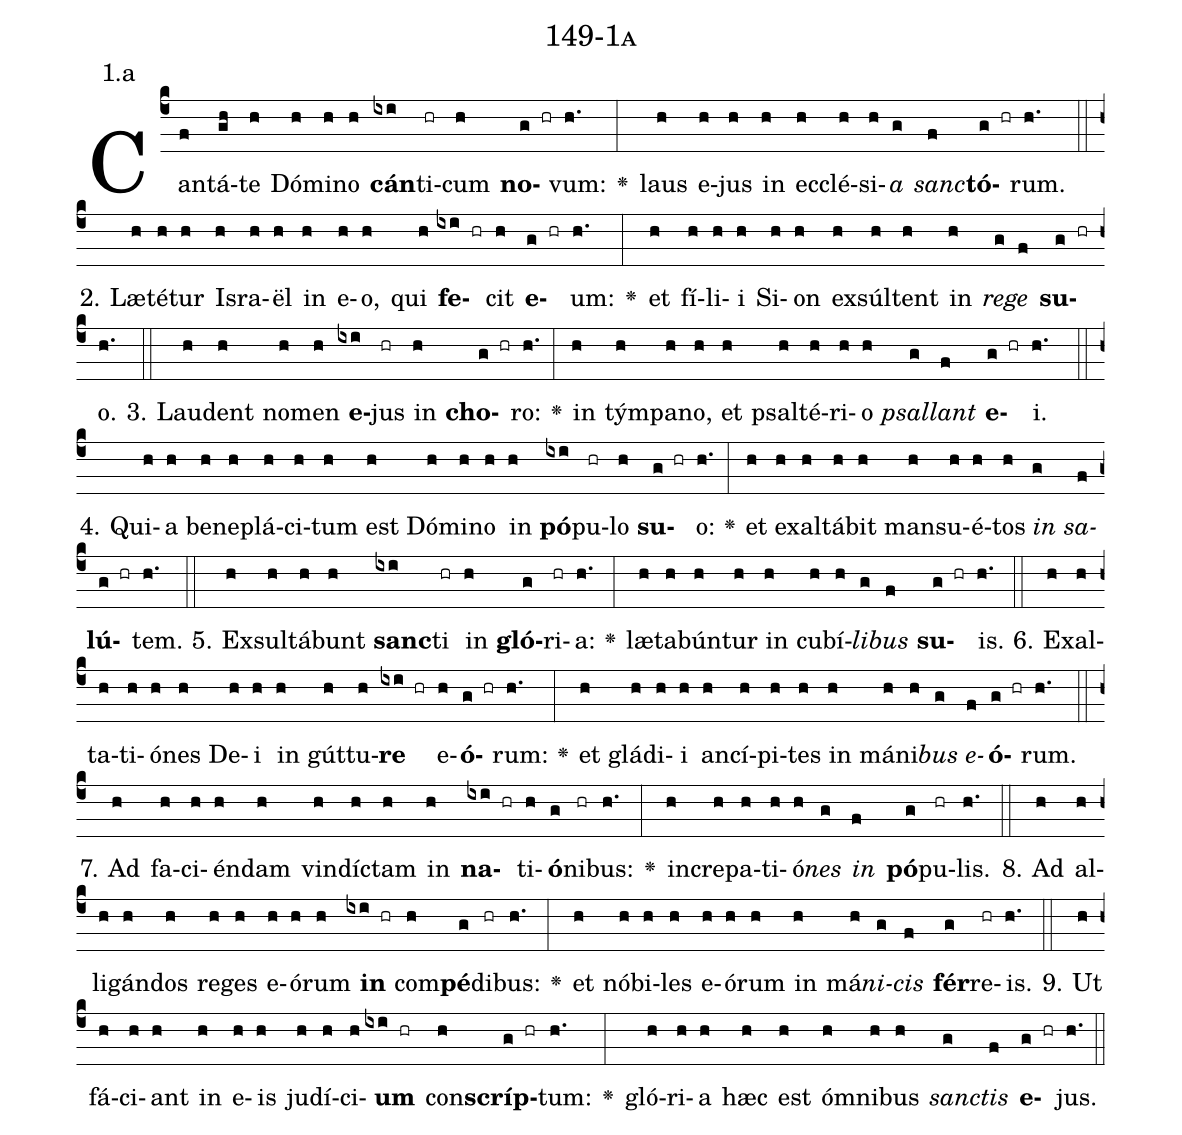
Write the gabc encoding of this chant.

name: 149-1a;
annotation: 1.a;
%%
(c4)Can(f)tá(gh)te(h) Dó(h)mi(h)no(h) <b>cán</b>(ixi)ti(hr)cum(h) <b>no</b>(g hr)vum:(h.) <v>\greheightstar</v>(:) laus(h) e(h)jus(h) in(h) ec(h)clé(h)si(h)<i>a</i>(g) <i>sanc</i>(f)<b>tó</b>(g hr)rum.(h.) (::)
2. Læ(h)té(h)tur(h) Is(h)ra(h)ël(h) in(h) e(h)o,(h) qui(h) <b>fe</b>(ixi hr)cit(h) <b>e</b>(g hr)um:(h.) <v>\greheightstar</v>(:) et(h) fí(h)li(h)i(h) Si(h)on(h) ex(h)súl(h)tent(h) in(h) <i>re</i>(g)<i>ge</i>(f) <b>su</b>(g hr)o.(h.) (::)
3. Lau(h)dent(h) no(h)men(h) <b>e</b>(ixi)jus(hr) in(h) <b>cho</b>(g hr)ro:(h.) <v>\greheightstar</v>(:) in(h) tým(h)pa(h)no,(h) et(h) psal(h)té(h)ri(h)o(h) <i>psal</i>(g)<i>lant</i>(f) <b>e</b>(g hr)i.(h.) (::)
4. Qui(h)a(h) be(h)ne(h)plá(h)ci(h)tum(h) est(h) Dó(h)mi(h)no(h) in(h) <b>pó</b>(ixi)pu(hr)lo(h) <b>su</b>(g hr)o:(h.) <v>\greheightstar</v>(:) et(h) ex(h)al(h)tá(h)bit(h) man(h)su(h)é(h)tos(h) <i>in</i>(g) <i>sa</i>(f)<b>lú</b>(g hr)tem.(h.) (::)
5. Ex(h)sul(h)tá(h)bunt(h) <b>sanc</b>(ixi)ti(hr) in(h) <b>gló</b>(g)ri(hr)a:(h.) <v>\greheightstar</v>(:) læ(h)ta(h)bún(h)tur(h) in(h) cu(h)bí(h)<i>li</i>(g)<i>bus</i>(f) <b>su</b>(g hr)is.(h.) (::)
6. Ex(h)al(h)ta(h)ti(h)ó(h)nes(h) De(h)i(h) in(h) gút(h)tu(h)<b>re</b>(ixi hr) e(h)<b>ó</b>(g hr)rum:(h.) <v>\greheightstar</v>(:) et(h) glá(h)di(h)i(h) an(h)cí(h)pi(h)tes(h) in(h) má(h)ni(h)<i>bus</i>(g) <i>e</i>(f)<b>ó</b>(g hr)rum.(h.) (::)
7. Ad(h) fa(h)ci(h)én(h)dam(h) vin(h)díc(h)tam(h) in(h) <b>na</b>(ixi hr)ti(h)<b>ó</b>(g)ni(hr)bus:(h.) <v>\greheightstar</v>(:) in(h)cre(h)pa(h)ti(h)ó(h)<i>nes</i>(g) <i>in</i>(f) <b>pó</b>(g)pu(hr)lis.(h.) (::)
8. Ad(h) al(h)li(h)gán(h)dos(h) re(h)ges(h) e(h)ó(h)rum(h) <b>in</b>(ixi hr) com(h)<b>pé</b>(g)di(hr)bus:(h.) <v>\greheightstar</v>(:) et(h) nó(h)bi(h)les(h) e(h)ó(h)rum(h) in(h) má(h)<i>ni</i>(g)<i>cis</i>(f) <b>fér</b>(g)re(hr)is.(h.) (::)
9. Ut(h) fá(h)ci(h)ant(h) in(h) e(h)is(h) ju(h)dí(h)ci(h)<b>um</b>(ixi hr) con(h)<b>scríp</b>(g hr)tum:(h.) <v>\greheightstar</v>(:) gló(h)ri(h)a(h) hæc(h) est(h) óm(h)ni(h)bus(h) <i>sanc</i>(g)<i>tis</i>(f) <b>e</b>(g hr)jus.(h.) (::)
